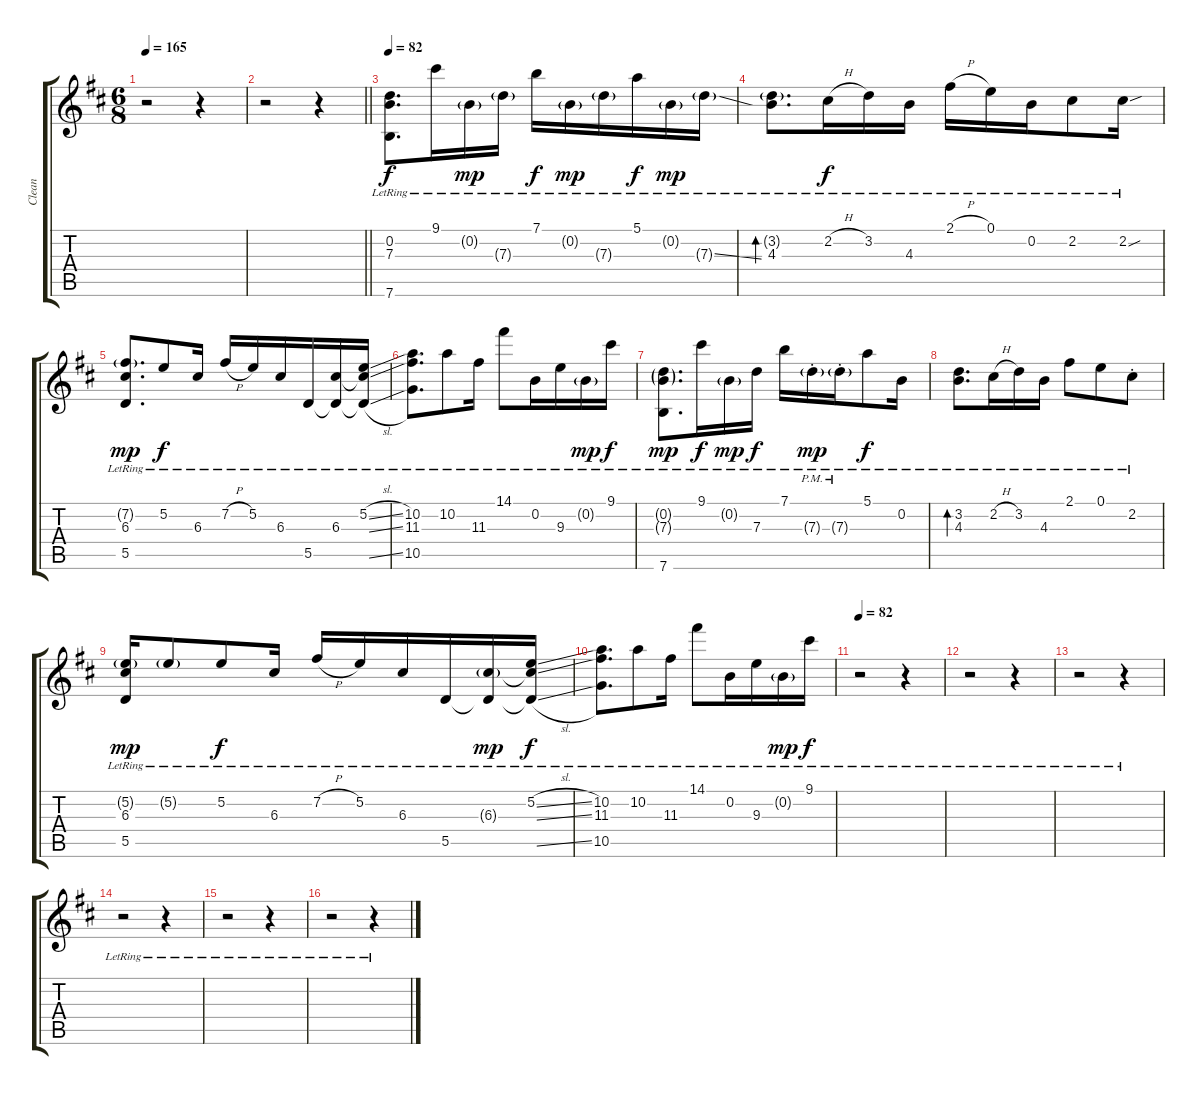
\track ("Clean" "Clean") {instrument electricguitarclean}
\staff {score tabs}
\tuning (E4 B3 G3 D3 A2 E2) {hide}
\ts (6 8)
\tempo 165
\clef g2
\ks d
r.2{dy f instrument electricguitarclean} r.4 |
\barLineRight lightlight
r.2 r.4 |
\tempo 82
(0.2{lr} 7.3{lr} 7.6{lr}).8{d} 9.1{lr}.16 0.2{g lr}.16{dy mp} 7.3{g lr}.16 7.1{lr}.16{dy f} 0.2{g lr}.16{dy mp} 7.3{g lr}.16 5.1{lr}.16{dy f} 0.2{g lr}.16{dy mp} 7.3{ss g lr}.16 |
(3.2{g lr} 4.3{lr}).8{d bd 30} 2.2{h lr}.16{dy f} 3.2{lr}.16 4.3{lr}.16 2.1{h lr}.16 0.1{lr}.16 0.2{lr}.16 2.2{lr}.8 2.2{sou lr}.16 |
(7.2{g lr} 6.3{lr} 5.5{lr}).8{d dy mp} 5.2{lr}.8{dy f} 6.3{lr}.16 7.2{h lr}.16 5.2{lr}.16 6.3{lr}.16 5.5{lr}.16 (6.3{lr} 5.5{t}).16 (5.2{sl lr} 6.3{sl t} 5.5{sl t}).16 |
(10.2{lr} 11.3{lr} 10.5{lr}).8{d} 10.2{lr}.8 11.3{lr}.16 14.1{lr}.8 0.2{lr}.16 9.3{lr}.16 0.2{g lr}.16{dy mp} 9.1{lr}.16{dy f} |
(0.2{g lr} 7.3{g lr} 7.6{lr}).8{d dy mp} 9.1{lr}.16{dy f} 0.2{g lr}.16{dy mp} 7.3{lr}.16{dy f} 7.1{lr}.16 7.3{g pm st lr}.16{dy mp} 7.3{g pm st lr}.16 5.1{lr}.8{dy f} 0.2{lr}.16 |
(3.2{lr} 4.3{lr}).8{d bd 30} 2.2{h lr}.16 3.2{lr}.16 4.3{lr}.16 2.1{lr}.8 0.1{lr}.8 2.2{st lr}.8 |
(5.2{g lr} 6.3{lr} 5.5{lr}).16{dy mp} 5.2{g lr}.8 5.2{lr}.8{dy f} 6.3{lr}.16 7.2{h lr}.16 5.2{lr}.16 6.3{lr}.16 5.5{lr}.16 (6.3{g lr} 5.5{t}).16{dy mp} (5.2{sl lr} 6.3{sl t} 5.5{sl t}).16{dy f} |
(10.2{lr} 11.3{lr} 10.5{lr}).8{d} 10.2{lr}.8 11.3{lr}.16 14.1{lr}.8 0.2{lr}.16 9.3{lr}.16 0.2{g lr}.16{dy mp} 9.1{lr}.16{dy f} |
\tempo 82
r.2 r.4 |
r.2 r.4 |
r.2 r.4 |
r.2 r.4 |
r.2 r.4 |
r.2 r.4
